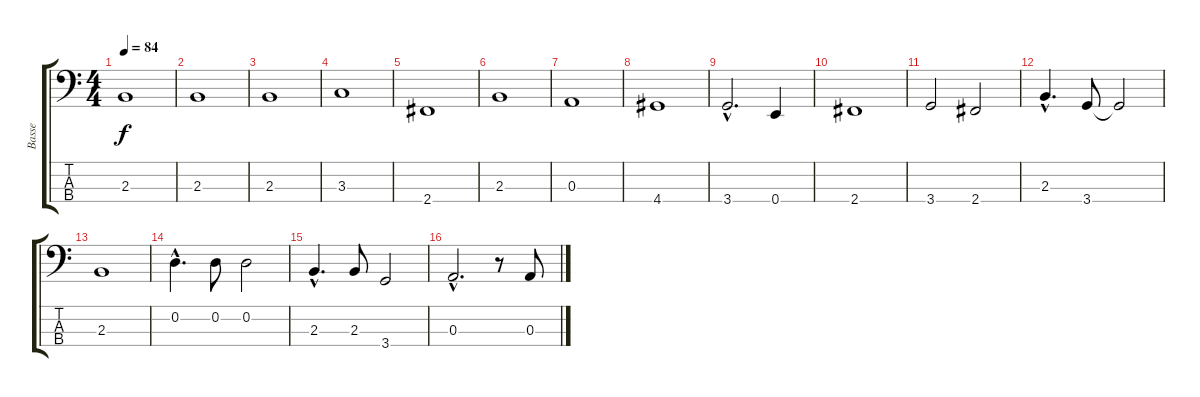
\track ("Basse" "Basse") {instrument electricbassfinger}
\staff {score tabs}
\tuning (G2 D2 A1 E1) {hide}
\ts (4 4)
\tempo 84
\clef f4
\ks c
2.3.1{dy f} |
2.3.1 |
2.3.1 |
3.3.1 |
2.4.1 |
2.3.1 |
0.3.1 |
4.4.1 |
3.4{hac}.2{d} 0.4.4 |
2.4.1 |
3.4.2 2.4.2 |
2.3{hac}.4{d} 3.4.8 3.4{t}.2 |
2.3.1 |
0.2{hac}.4{d} 0.2.8 0.2.2 |
2.3{hac}.4{d} 2.3.8 3.4.2 |
0.3{hac}.2{d} r.8 0.3.8
